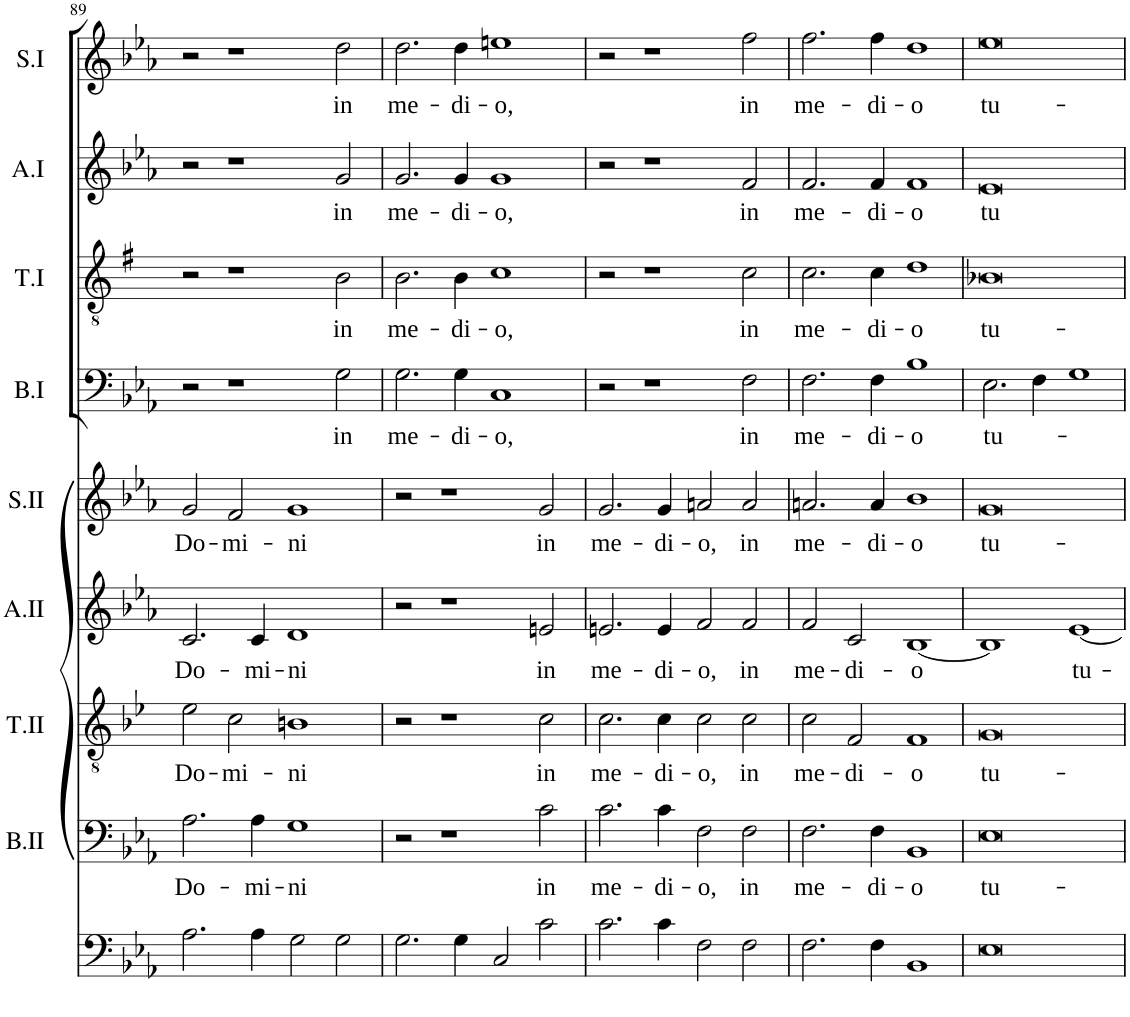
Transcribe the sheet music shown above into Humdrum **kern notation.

**kern	**kern	**text	**kern	**text	**kern	**text	**kern	**text	**kern	**text	**kern	**text	**kern	**text	**kern	**text
*part9	*part8	*part8	*part7	*part7	*part6	*part6	*part5	*part5	*part4	*part4	*part3	*part3	*part2	*part2	*part1	*part1
*staff9	*staff8	*staff8	*staff7	*staff7	*staff6	*staff6	*staff5	*staff5	*staff4	*staff4	*staff3	*staff3	*staff2	*staff2	*staff1	*staff1
*I"Violoncello	*I"Bass II	*	*I"Tenor II	*	*I"Alto II	*	*I"Soprano II	*	*I"Bass I	*	*I"Tenor.I	*	*I"Alto I	*	*I"Soprano I	*
*	*I'B.II	*	*I'T.II	*	*I'A.II	*	*I'S.II	*	*I'B.I	*	*I'T.I	*	*I'A.I	*	*I'S.I	*
!!LO:PB:g=z
*clefF4	*clefF4	*	*clefGv2	*	*clefG2	*	*clefG2	*	*clefF4	*	*clefGv2	*	*clefG2	*	*clefG2	*
*k[b-e-a-]	*k[b-e-a-]	*	*k[b-e-]	*	*k[b-e-a-]	*	*k[b-e-a-]	*	*k[b-e-a-]	*	*k[f#]	*	*k[b-e-a-]	*	*k[b-e-a-]	*
*M4/2	*M4/2	*	*M4/2	*	*M4/2	*	*M4/2	*	*M4/2	*	*M4/2	*	*M4/2	*	*M4/2	*
=89	=89	=89	=89	=89	=89	=89	=89	=89	=89	=89	=89	=89	=89	=89	=89	=89
!	!	!LO:LY:b	!	!LO:LY:b	!	!LO:LY:b	!	!LO:LY:b	!	!	!	!	!	!	!	!
2.A-\	2.A-\	Do-	2e-\	Do-	2.c/	Do-	2g/	Do-	2r	.	2r	.	2r	.	2r	.
!	!	!	!	!LO:LY:b	!	!	!	!LO:LY:b	!	!	!	!	!	!	!	!
.	.	.	2c\	-mi-	.	.	2f/	-mi-	1r	.	1r	.	1r	.	1r	.
!	!	!LO:LY:b	!	!	!	!LO:LY:b	!	!	!	!	!	!	!	!	!	!
4A-\	4A-\	-mi-	.	.	4c/	-mi-	.	.	.	.	.	.	.	.	.	.
!	!	!LO:LY:b	!	!LO:LY:b	!	!LO:LY:b	!	!LO:LY:b	!	!	!	!	!	!	!	!
2G\	1G	-ni	1Bn	-ni	1d	-ni	1g	-ni	.	.	.	.	.	.	.	.
!	!	!	!	!	!	!	!	!	!	!LO:LY:b	!	!LO:LY:b	!	!LO:LY:b	!	!LO:LY:b
2G\	.	.	.	.	.	.	.	.	2G\	in	2B\	in	2g/	in	2dd\	in
=90	=90	=90	=90	=90	=90	=90	=90	=90	=90	=90	=90	=90	=90	=90	=90	=90
!	!	!	!	!	!	!	!	!	!	!LO:LY:b	!	!LO:LY:b	!	!LO:LY:b	!	!LO:LY:b
2.G\	2r	.	2r	.	2r	.	2r	.	2.G\	me-	2.B\	me-	2.g/	me-	2.dd\	me-
.	1r	.	1r	.	1r	.	1r	.	.	.	.	.	.	.	.	.
!	!	!	!	!	!	!	!	!	!	!LO:LY:b	!	!LO:LY:b	!	!LO:LY:b	!	!LO:LY:b
4G\	.	.	.	.	.	.	.	.	4G\	-di-	4B\	-di-	4g/	-di-	4dd\	-di-
!	!	!	!	!	!	!	!	!	!	!LO:LY:b	!	!LO:LY:b	!	!LO:LY:b	!	!LO:LY:b
2C/	.	.	.	.	.	.	.	.	1C	-o,	1c	-o,	1g	-o,	1een	-o,
!	!	!LO:LY:b	!	!LO:LY:b	!	!LO:LY:b	!	!LO:LY:b	!	!	!	!	!	!	!	!
2c\	2c\	in	2c\	in	2en/	in	2g/	in	.	.	.	.	.	.	.	.
=91	=91	=91	=91	=91	=91	=91	=91	=91	=91	=91	=91	=91	=91	=91	=91	=91
!	!	!LO:LY:b	!	!LO:LY:b	!	!LO:LY:b	!	!LO:LY:b	!	!	!	!	!	!	!	!
2.c\	2.c\	me-	2.c\	me-	2.en/	me-	2.g/	me-	2r	.	2r	.	2r	.	2r	.
.	.	.	.	.	.	.	.	.	1r	.	1r	.	1r	.	1r	.
!	!	!LO:LY:b	!	!LO:LY:b	!	!LO:LY:b	!	!LO:LY:b	!	!	!	!	!	!	!	!
4c\	4c\	-di-	4c\	-di-	4e/	-di-	4g/	-di-	.	.	.	.	.	.	.	.
!	!	!LO:LY:b	!	!LO:LY:b	!	!LO:LY:b	!	!LO:LY:b	!	!	!	!	!	!	!	!
2F\	2F\	-o,	2c\	-o,	2f/	-o,	2an/	-o,	.	.	.	.	.	.	.	.
!	!	!LO:LY:b	!	!LO:LY:b	!	!LO:LY:b	!	!LO:LY:b	!	!LO:LY:b	!	!LO:LY:b	!	!LO:LY:b	!	!LO:LY:b
2F\	2F\	in	2c\	in	2f/	in	2a/	in	2F\	in	2c\	in	2f/	in	2ff\	in
=92	=92	=92	=92	=92	=92	=92	=92	=92	=92	=92	=92	=92	=92	=92	=92	=92
!	!	!LO:LY:b	!	!LO:LY:b	!	!LO:LY:b	!	!LO:LY:b	!	!LO:LY:b	!	!LO:LY:b	!	!LO:LY:b	!	!LO:LY:b
2.F\	2.F\	me-	2c\	me-	2f/	me-	2.an/	me-	2.F\	me-	2.c\	me-	2.f/	me-	2.ff\	me-
!	!	!	!	!LO:LY:b	!	!LO:LY:b	!	!	!	!	!	!	!	!	!	!
.	.	.	2F/	-di-	2c/	-di-	.	.	.	.	.	.	.	.	.	.
!	!	!LO:LY:b	!	!	!	!	!	!LO:LY:b	!	!LO:LY:b	!	!LO:LY:b	!	!LO:LY:b	!	!LO:LY:b
4F\	4F\	-di-	.	.	.	.	4a/	-di-	4F\	-di-	4c\	-di-	4f/	-di-	4ff\	-di-
!	!	!LO:LY:b	!	!LO:LY:b	!	!LO:LY:b	!	!LO:LY:b	!	!LO:LY:b	!	!LO:LY:b	!	!LO:LY:b	!	!LO:LY:b
1BB-	1BB-	-o	1F	-o	[1B-	-o	1b-	-o	1B-	-o	1d	-o	1f	-o	1dd	-o
=93	=93	=93	=93	=93	=93	=93	=93	=93	=93	=93	=93	=93	=93	=93	=93	=93
!	!	!LO:LY:b	!	!LO:LY:b	!	!	!	!LO:LY:b	!	!LO:LY:b	!	!LO:LY:b	!	!LO:LY:b	!	!LO:LY:b
0E-	0E-	tu-	0G	tu-	1B-]	.	0g	tu-	2.E-\	tu-	0B-X	tu-	0e-	tu	0ee-	tu-
.	.	.	.	.	.	.	.	.	4F\	.	.	.	.	.	.	.
!	!	!	!	!	!	!LO:LY:b	!	!	!	!	!	!	!	!	!	!
.	.	.	.	.	[1e-	tu-	.	.	1G	.	.	.	.	.	.	.
=	=	=	=	=	=	=	=	=	=	=	=	=	=	=	=	=
*-	*-	*-	*-	*-	*-	*-	*-	*-	*-	*-	*-	*-	*-	*-	*-	*-
